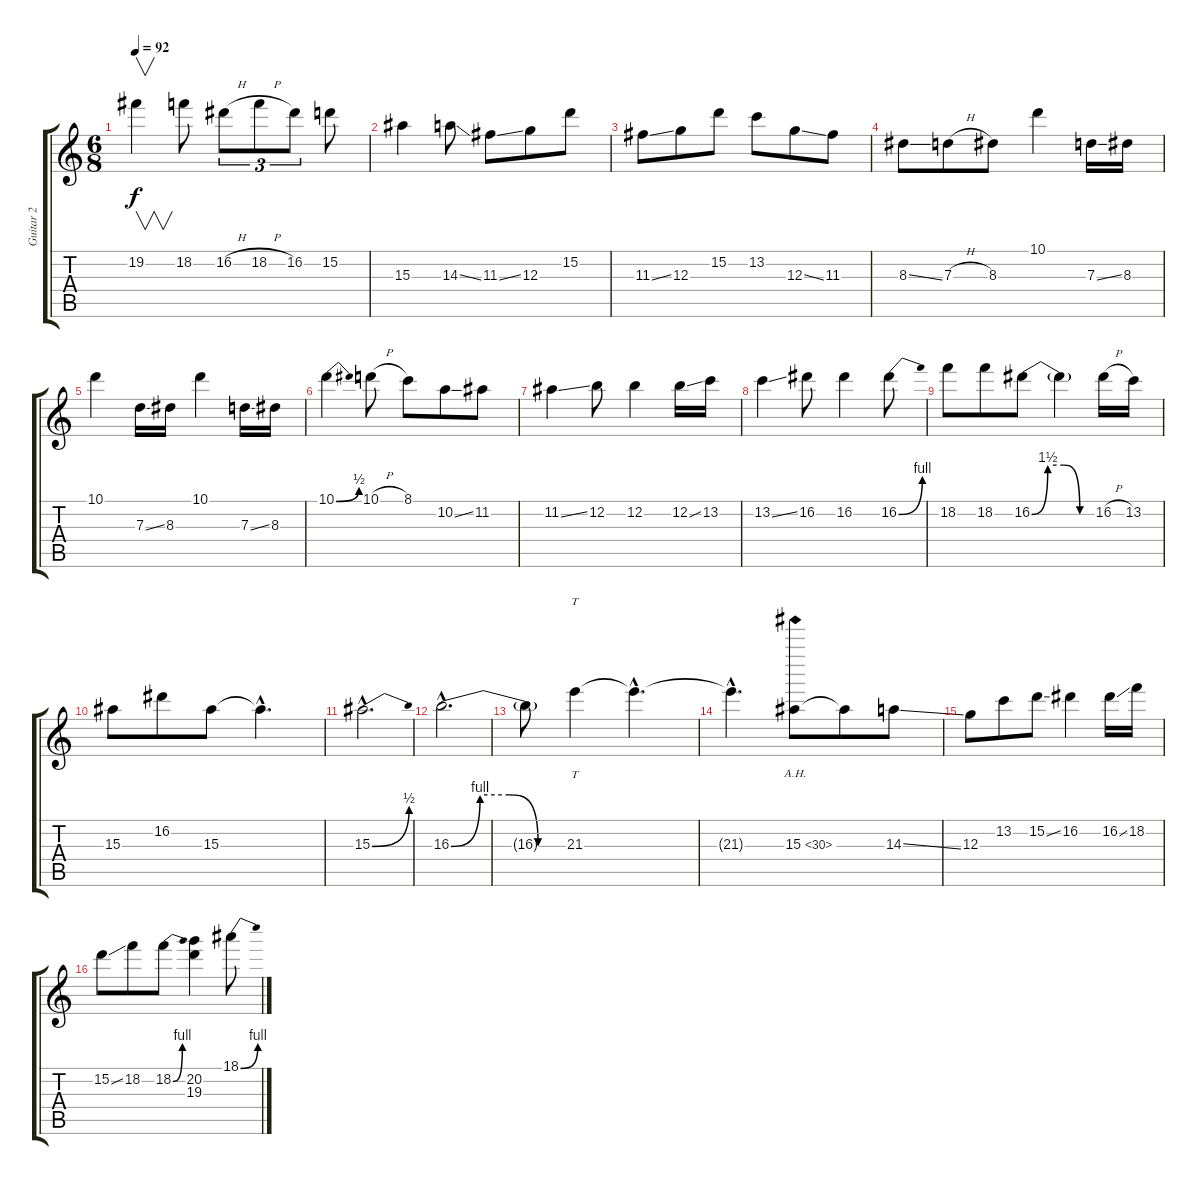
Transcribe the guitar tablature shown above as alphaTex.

\track ("Guitar 2" "Guitar 2") {instrument overdrivenguitar}
\staff {score tabs}
\tuning (E4 B3 G3 D3 A2 E2) {hide}
\ts (6 8)
\tempo 92
\clef g2
\ks c
19.2.4{v dy f} 18.2.8 16.2{h}.8{tu (3 2)} 18.2{h}.8{tu (3 2)} 16.2.8{tu (3 2)} 15.2.8 |
15.3.4 14.3{ss}.8 11.3{ss}.8 12.3.8 15.2.8 |
11.3{ss}.8 12.3.8 15.2.8 13.2.8 12.3{ss}.8 11.3.8 |
8.3{ss}.8 7.3{h}.8 8.3.8 10.1.4 7.3{ss}.16 8.3.16 |
10.1.4 7.3{ss}.16 8.3.16 10.1.4 7.3{ss}.16 8.3.16 |
10.1{be (bend 0 0 60 2)}.4 10.1{h}.8 8.1.8 10.2{ss}.8 11.2.8 |
11.2{ss}.4 12.2.8 12.2.4 12.2{ss}.16 13.2.16 |
13.2{ss}.4 16.2.8 16.2.4 16.2{be (bend 0 0 60 4)}.8 |
18.2.8 18.2.8 16.2{be (custom 0 0 15 6 30 6 45 0 60 0)}.8 16.2{t}.4 16.2{h}.16 13.2.16 |
15.3.8 16.2.8 15.3.8 15.3{hac t}.4{d} |
15.3{be (bend 0 0 60 2) hac}.2{d} |
16.3{be (custom 0 0 15 4 30 4 45 0 60 0) hac}.2{d} |
16.3{t}.8 21.3.4{tt} 21.3{hac t}.4{d} |
21.3{hac t}.4{d} 15.3{ah 15}.8 15.3{t}.8 14.3{ss}.8 |
12.3.8 13.2.8 15.2{ss}.8 16.2.4 16.2{ss}.16 18.2.16 |
15.2{ss}.8 18.2.8 18.2{be (bend 0 0 60 4)}.8 (20.2 19.3).4 18.1{be (bend 0 0 60 4)}.8
